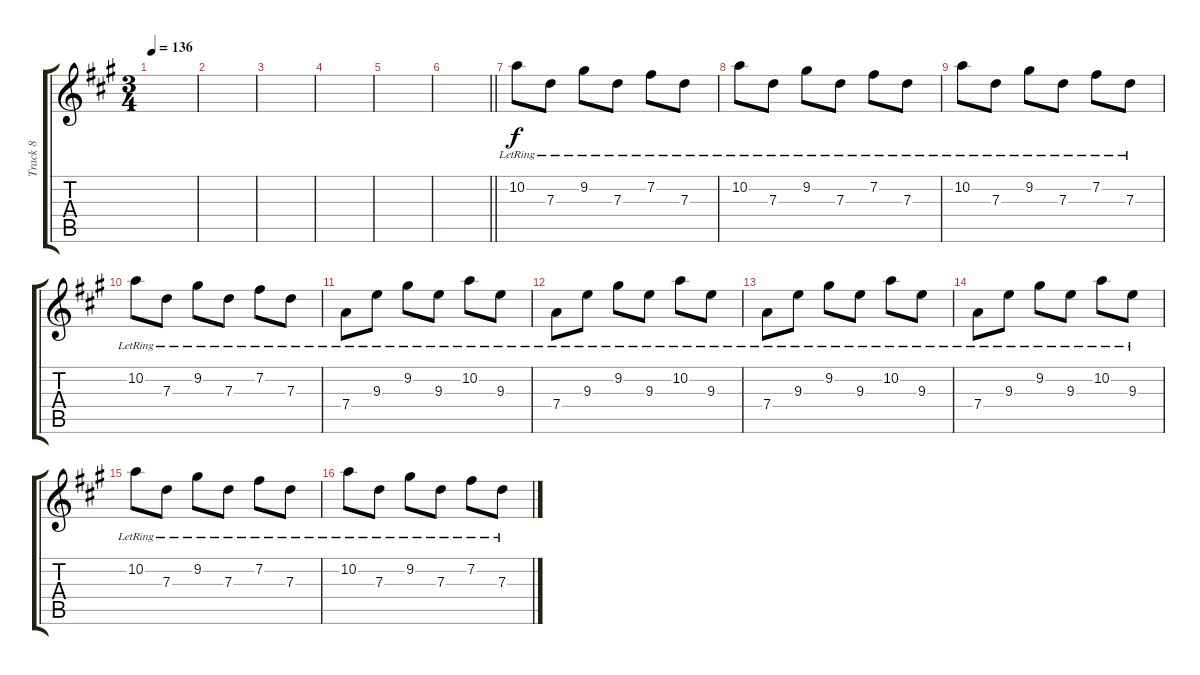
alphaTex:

\track ("Track 8" "Track 8") {instrument electricguitarjazz}
\staff {score tabs}
\tuning (E4 B3 G3 D3 A2 E2) {hide}
\ts (3 4)
\tempo 136
\clef g2
\ks a
|
|
|
|
|
\barLineRight lightlight
|
10.2{lr}.8{volume 9 balance 12 instrument electricguitarclean} 7.3{lr}.8 9.2{lr}.8 7.3{lr}.8 7.2{lr}.8 7.3{lr}.8 |
10.2{lr}.8 7.3{lr}.8 9.2{lr}.8 7.3{lr}.8 7.2{lr}.8 7.3{lr}.8 |
10.2{lr}.8 7.3{lr}.8 9.2{lr}.8 7.3{lr}.8 7.2{lr}.8 7.3{lr}.8 |
10.2{lr}.8 7.3{lr}.8 9.2{lr}.8 7.3{lr}.8 7.2{lr}.8 7.3{lr}.8 |
7.4{lr}.8 9.3{lr}.8 9.2{lr}.8 9.3{lr}.8 10.2{lr}.8 9.3{lr}.8 |
7.4{lr}.8 9.3{lr}.8 9.2{lr}.8 9.3{lr}.8 10.2{lr}.8 9.3{lr}.8 |
7.4{lr}.8 9.3{lr}.8 9.2{lr}.8 9.3{lr}.8 10.2{lr}.8 9.3{lr}.8 |
7.4{lr}.8 9.3{lr}.8 9.2{lr}.8 9.3{lr}.8 10.2{lr}.8 9.3{lr}.8 |
10.2{lr}.8 7.3{lr}.8 9.2{lr}.8 7.3{lr}.8 7.2{lr}.8 7.3{lr}.8 |
10.2{lr}.8 7.3{lr}.8 9.2{lr}.8 7.3{lr}.8 7.2{lr}.8 7.3{lr}.8
